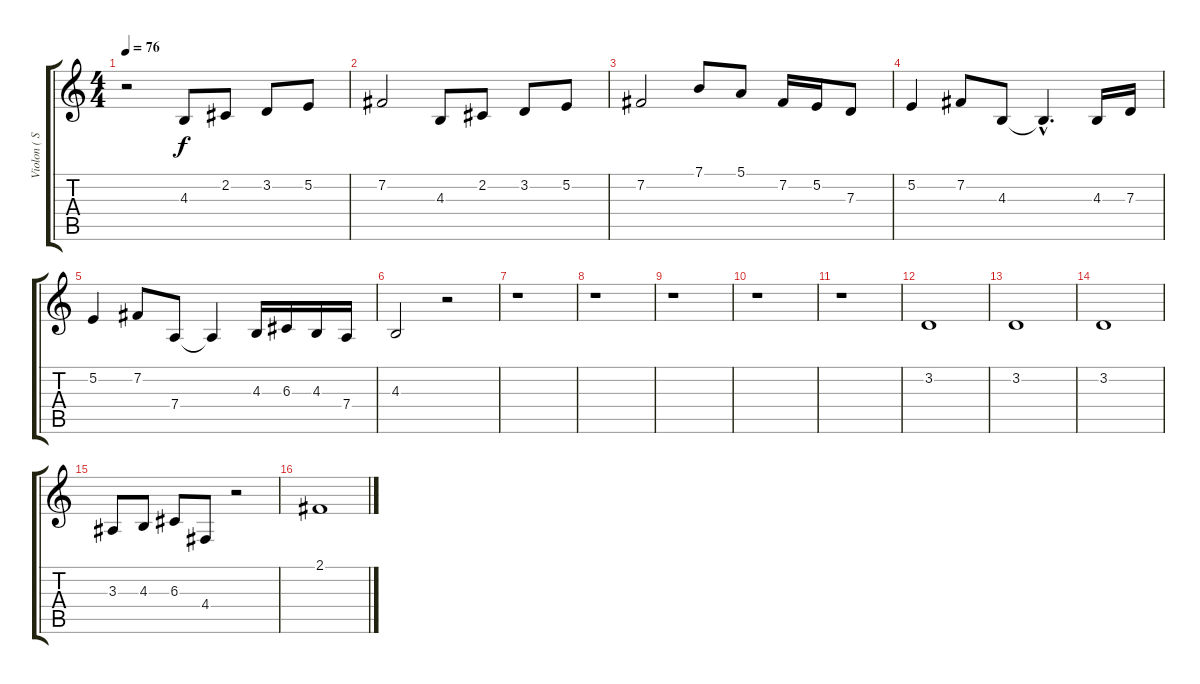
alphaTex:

\track ("Violon ( Sharon Corr )" "Violon ( S") {instrument violin}
\staff {score tabs}
\tuning (E4 B3 G3 D3 A2 E2) {hide}
\ts (4 4)
\tempo 76
\clef g2
\ks c
r.2{dy f instrument violin} 4.3.8 2.2.8 3.2.8 5.2.8 |
7.2.2 4.3.8 2.2.8 3.2.8 5.2.8 |
7.2.2 7.1.8 5.1.8 7.2.16 5.2.16 7.3.8 |
5.2.4 7.2.8 4.3.8 4.3{hac t}.4{d} 4.3.16 7.3.16 |
5.2.4 7.2.8 7.4.8 7.4{t}.4 4.3.16 6.3.16 4.3.16 7.4.16 |
4.3.2 r.2 |
r.1 |
r.1 |
r.1 |
r.1 |
r.1 |
3.2.1 |
3.2.1 |
3.2.1 |
3.3.8 4.3.8 6.3.8 4.4.8 r.2 |
2.1.1
